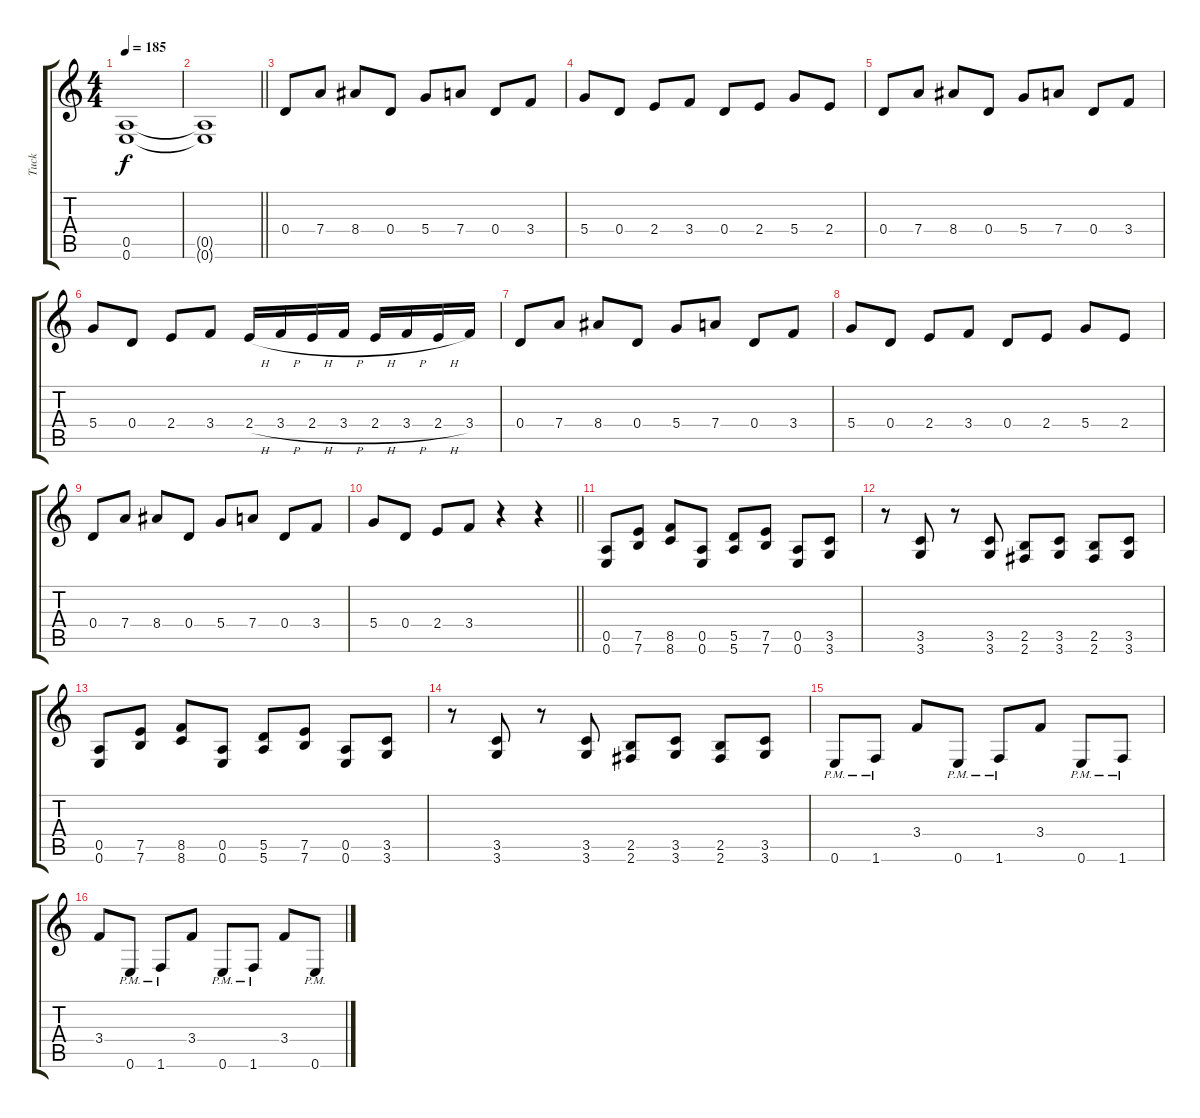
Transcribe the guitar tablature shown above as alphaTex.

\track ("Tuck" "Tuck") {instrument distortionguitar}
\staff {score tabs}
\tuning (E4 B3 G3 D3 A2 E2) {hide}
\ts (4 4)
\tempo 185
\clef g2
\ks c
(0.5{t} 0.6{t}).1{dy f} |
\barLineRight lightlight
(0.5{t} 0.6{t}).1 |
0.4.8{volume 16} 7.4.8 8.4.8 0.4.8 5.4.8 7.4.8 0.4.8 3.4.8 |
5.4.8 0.4.8 2.4.8 3.4.8 0.4.8 2.4.8 5.4.8 2.4.8 |
0.4.8 7.4.8 8.4.8 0.4.8 5.4.8 7.4.8 0.4.8 3.4.8 |
5.4.8 0.4.8 2.4.8 3.4.8 2.4{h}.16 3.4{h}.16 2.4{h}.16 3.4{h}.16 2.4{h}.16 3.4{h}.16 2.4{h}.16 3.4.16 |
0.4.8 7.4.8 8.4.8 0.4.8 5.4.8 7.4.8 0.4.8 3.4.8 |
5.4.8 0.4.8 2.4.8 3.4.8 0.4.8 2.4.8 5.4.8 2.4.8 |
0.4.8 7.4.8 8.4.8 0.4.8 5.4.8 7.4.8 0.4.8 3.4.8 |
\barLineRight lightlight
5.4.8 0.4.8 2.4.8 3.4.8 r.4 r.4 |
(0.5 0.6).8 (7.5 7.6).8 (8.5 8.6).8 (0.5 0.6).8 (5.5 5.6).8 (7.5 7.6).8 (0.5 0.6).8 (3.5 3.6).8 |
r.8 (3.5 3.6).8 r.8 (3.5 3.6).8 (2.5 2.6).8 (3.5 3.6).8 (2.5 2.6).8 (3.5 3.6).8 |
(0.5 0.6).8 (7.5 7.6).8 (8.5 8.6).8 (0.5 0.6).8 (5.5 5.6).8 (7.5 7.6).8 (0.5 0.6).8 (3.5 3.6).8 |
r.8 (3.5 3.6).8 r.8 (3.5 3.6).8 (2.5 2.6).8 (3.5 3.6).8 (2.5 2.6).8 (3.5 3.6).8 |
0.6{pm}.8 1.6{pm}.8 3.4.8 0.6{pm}.8 1.6{pm}.8 3.4.8 0.6{pm}.8 1.6{pm}.8 |
3.4.8 0.6{pm}.8 1.6{pm}.8 3.4.8 0.6{pm}.8 1.6{pm}.8 3.4.8 0.6{pm}.8
